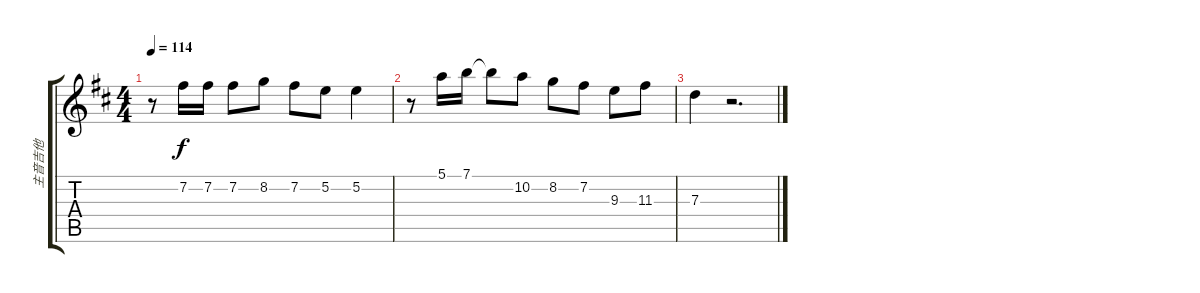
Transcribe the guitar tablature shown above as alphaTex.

\track ("主音吉他" "主音吉他") {instrument acousticguitarsteel}
\staff {score tabs}
\tuning (E4 B3 G3 D3 A2 E2) {hide}
\ts (4 4)
\tempo 114
\clef g2
\ks d
r.8{dy f} 7.2.16 7.2.16 7.2.8 8.2.8 7.2.8 5.2.8 5.2.4 |
r.8 5.1.16 7.1.16 7.1{t}.8 10.2.8 8.2.8 7.2.8 9.3.8 11.3.8 |
7.3.4 r.2{d}
